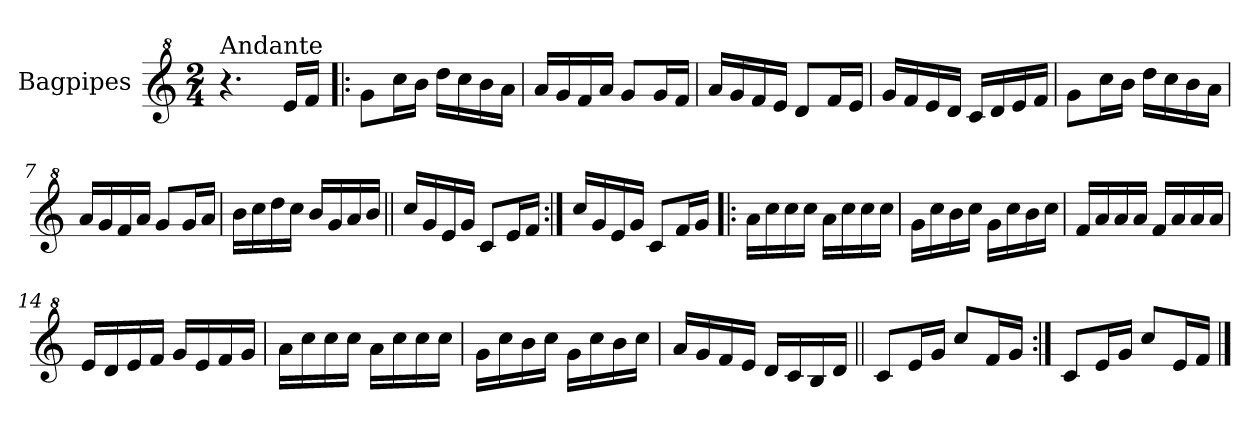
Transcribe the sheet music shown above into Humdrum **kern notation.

**kern
*part1
*staff1
*I"Bagpipes
*I'Bag
*clefG^2
*k[]
*C:
*M2/4
=1
!LO:TX:a:t=Andante
4.r
16ee/LL
16ff/JJ
=2!|:
8gg\L
16ccc\L
16bb\JJ
16ddd\LL
16ccc\
16bb\
16aa\JJ
=3
16aa/LL
16gg/
16ff/
16aa/JJ
8gg/L
16gg/L
16ff/JJ
=4
16aa/LL
16gg/
16ff/
16ee/JJ
8dd/L
16ff/L
16ee/JJ
=5
16gg/LL
16ff/
16ee/
16dd/JJ
16cc/LL
16dd/
16ee/
16ff/JJ
=6
8gg\L
16ccc\L
16bb\JJ
16ddd\LL
16ccc\
16bb\
16aa\JJ
!!LO:LB:g=z
=7
16aa/LL
16gg/
16ff/
16aa/JJ
8gg/L
16gg/L
16aa/JJ
=8
16bb\LL
16ccc\
16ddd\
16ccc\JJ
16bb/LL
16gg/
16aa/
16bb/JJ
=9||
16ccc/LL
16gg/
16ee/
16gg/JJ
8cc/L
16ee/L
16ff/JJ
=10:|!
16ccc/LL
16gg/
16ee/
16gg/JJ
8cc/L
16ff/L
16gg/JJ
=11!|:
16aa\LL
16ccc\
16ccc\
16ccc\JJ
16aa\LL
16ccc\
16ccc\
16ccc\JJ
=12
16gg\LL
16ccc\
16bb\
16ccc\JJ
16gg\LL
16ccc\
16bb\
16ccc\JJ
!!LO:LB:g=z
=13
16ff/LL
16aa/
16aa/
16aa/JJ
16ff/LL
16aa/
16aa/
16aa/JJ
=14
16ee/LL
16dd/
16ee/
16ff/JJ
16gg/LL
16ee/
16ff/
16gg/JJ
=15
16aa\LL
16ccc\
16ccc\
16ccc\JJ
16aa\LL
16ccc\
16ccc\
16ccc\JJ
=16
16gg\LL
16ccc\
16bb\
16ccc\JJ
16gg\LL
16ccc\
16bb\
16ccc\JJ
=17
16aa/LL
16gg/
16ff/
16ee/JJ
16dd/LL
16cc/
16b/
16dd/JJ
=18||
8cc/L
16ee/L
16gg/JJ
8ccc/L
16ff/L
16gg/JJ
!!LO:LB:g=z
=19:|!
8cc/L
16ee/L
16gg/JJ
8ccc/L
16ee/L
16ff/JJ
==
*-
